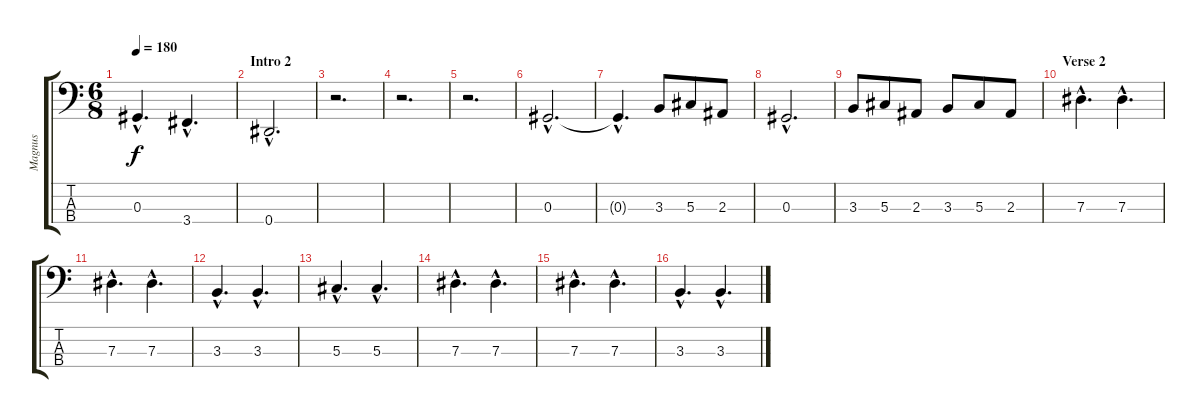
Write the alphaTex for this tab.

\track ("Magnus" "Magnus") {instrument electricbassfinger}
\staff {score tabs}
\tuning (Gb2 Db2 Ab1 Eb1) {hide}
\ts (6 8)
\tempo 180
\clef f4
\ks c
0.3{hac}.4{d dy f} 3.4{hac}.4{d} |
\section ("" "Intro 2")
0.4{hac}.2{d} |
r.2{d} |
r.2{d} |
r.2{d} |
0.3{hac}.2{d} |
0.3{hac t}.4{d} 3.3.8 5.3.8 2.3.8 |
0.3{hac}.2{d} |
3.3.8 5.3.8 2.3.8 3.3.8 5.3.8 2.3.8 |
\section ("" "Verse 2")
7.3{hac}.4{d} 7.3{hac}.4{d} |
7.3{hac}.4{d} 7.3{hac}.4{d} |
3.3{hac}.4{d} 3.3{hac}.4{d} |
5.3{hac}.4{d} 5.3{hac}.4{d} |
7.3{hac}.4{d} 7.3{hac}.4{d} |
7.3{hac}.4{d} 7.3{hac}.4{d} |
3.3{hac}.4{d} 3.3{hac}.4{d}
